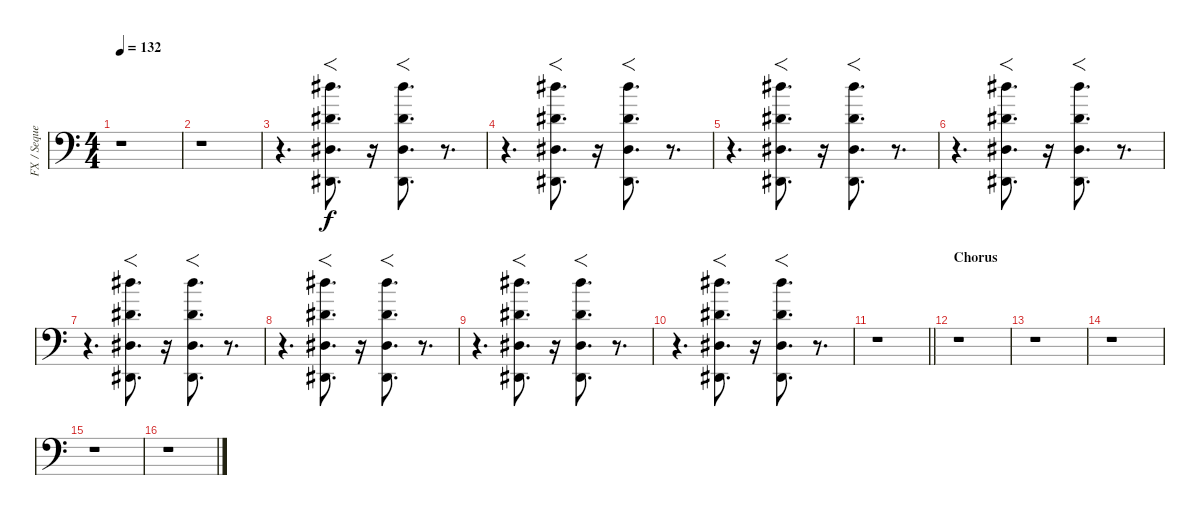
\track ("FX / Sequencer II" "FX / Seque") {instrument reversecymbal}
\staff {score}
\tuning (Eb3 Bb2 Gb2 Db2 Ab1 Eb1) {hide}
\ts (4 4)
\tempo 132
\clef f4
\ks c
r.1{dy f} |
r.1 |
r.4{d} (24.1 21.3 19.5 12.6).8{f d} r.16 (24.1 21.3 19.5 12.6).8{f d} r.8{d} |
r.4{d} (24.1 21.3 19.5 12.6).8{f d} r.16 (24.1 21.3 19.5 12.6).8{f d} r.8{d} |
r.4{d} (24.1 21.3 19.5 12.6).8{f d} r.16 (24.1 21.3 19.5 12.6).8{f d} r.8{d} |
r.4{d} (24.1 21.3 19.5 12.6).8{f d} r.16 (24.1 21.3 19.5 12.6).8{f d} r.8{d} |
r.4{d} (24.1 21.3 19.5 12.6).8{f d} r.16 (24.1 21.3 19.5 12.6).8{f d} r.8{d} |
r.4{d} (24.1 21.3 19.5 12.6).8{f d} r.16 (24.1 21.3 19.5 12.6).8{f d} r.8{d} |
r.4{d} (24.1 21.3 19.5 12.6).8{f d} r.16 (24.1 21.3 19.5 12.6).8{f d} r.8{d} |
r.4{d} (24.1 21.3 19.5 12.6).8{f d} r.16 (24.1 21.3 19.5 12.6).8{f d} r.8{d} |
\barLineRight lightlight
r.1 |
\section ("" "Chorus")
r.1 |
r.1 |
r.1 |
r.1 |
r.1
